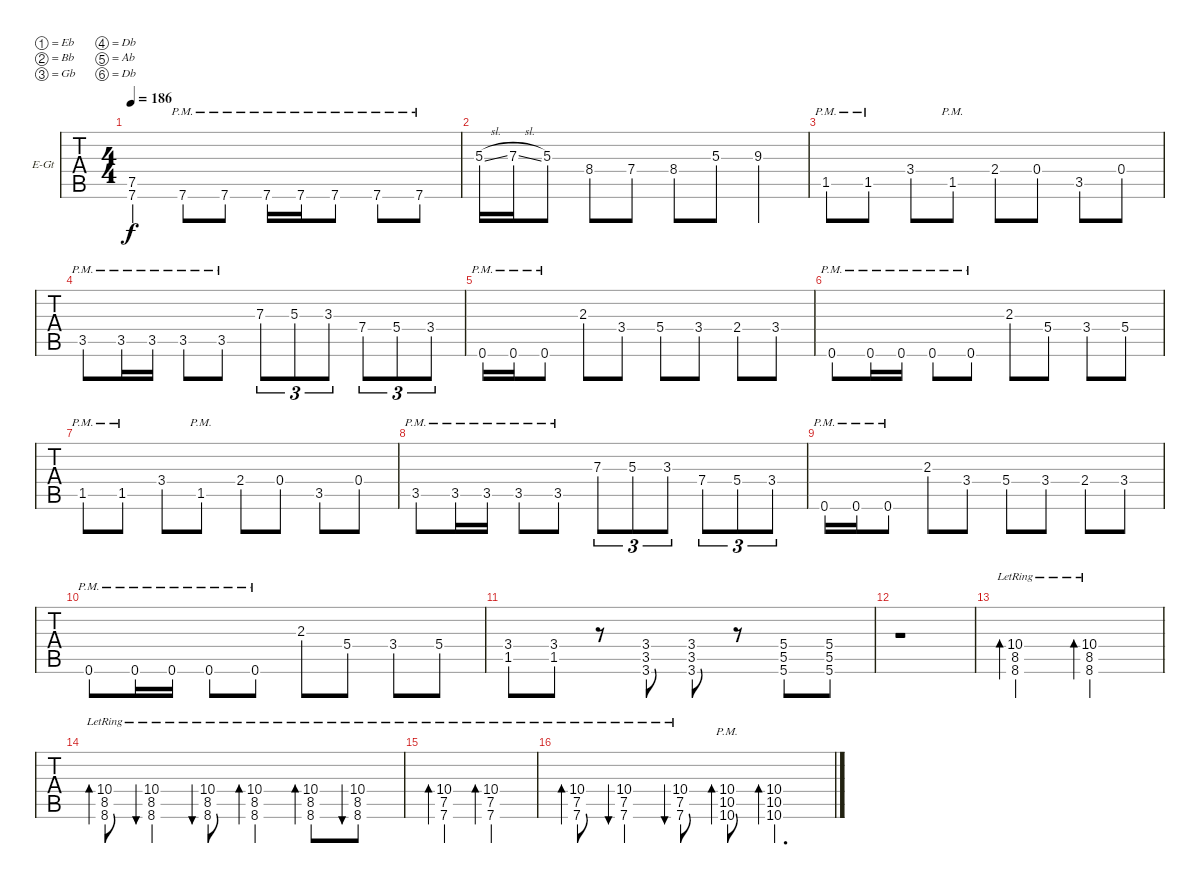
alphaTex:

\bracketExtendMode groupsimilarinstruments
\firstSystemTrackNameOrientation horizontal
\otherSystemsTrackNameOrientation horizontal
\track ("Lead" "E-Gt") {instrument distortionguitar}
\staff {tabs}
\tuning (Eb4 Bb3 Gb3 Db3 Ab2 Db2)
\ts (4 4)
\tempo 186
\clef g2
\ks db
(7.5 7.6).4{dy f} 7.6{pm}.8 7.6{pm}.8 7.6{pm}.16 7.6{pm}.16 7.6{pm}.8 7.6{pm}.8 7.6{pm}.8 |
5.3{sl}.16 7.3{sl}.16 5.3.8 8.4.8 7.4.8 8.4.8 5.3.8 9.3.4 |
1.5{pm}.8 1.5{pm}.8 3.4.8 1.5{pm}.8 2.4.8 0.4.8 3.5.8 0.4.8 |
3.5{pm}.8 3.5{pm}.16 3.5{pm}.16 3.5{pm}.8 3.5{pm}.8 7.3.8{tu (3 2)} 5.3.8{tu (3 2)} 3.3.8{tu (3 2)} 7.4.8{tu (3 2)} 5.4.8{tu (3 2)} 3.4.8{tu (3 2)} |
0.6{pm}.16 0.6{pm}.16 0.6{pm}.8 2.3.8 3.4.8 5.4.8 3.4.8 2.4.8 3.4.8 |
0.6{pm}.8 0.6{pm}.16 0.6{pm}.16 0.6{pm}.8 0.6{pm}.8 2.3.8 5.4.8 3.4.8 5.4.8 |
1.5{pm}.8 1.5{pm}.8 3.4.8 1.5{pm}.8 2.4.8 0.4.8 3.5.8 0.4.8 |
3.5{pm}.8 3.5{pm}.16 3.5{pm}.16 3.5{pm}.8 3.5{pm}.8 7.3.8{tu (3 2)} 5.3.8{tu (3 2)} 3.3.8{tu (3 2)} 7.4.8{tu (3 2)} 5.4.8{tu (3 2)} 3.4.8{tu (3 2)} |
0.6{pm}.16 0.6{pm}.16 0.6{pm}.8 2.3.8 3.4.8 5.4.8 3.4.8 2.4.8 3.4.8 |
0.6{pm}.8 0.6{pm}.16 0.6{pm}.16 0.6{pm}.8 0.6{pm}.8 2.3.8 5.4.8 3.4.8 5.4.8 |
(3.4 1.5).8 (3.4 1.5).8 r.8 (3.4 3.5 3.6).8 (3.4 3.5 3.6).8 r.8 (5.4 5.5 5.6).8 (5.4 5.5 5.6).8 |
r.1 |
(10.4{lr} 8.5{lr} 8.6{lr}).2{bd 60} (10.4{lr} 8.5{lr} 8.6{lr}).2{bd 60} |
(10.4{lr} 8.5{lr} 8.6{lr}).8{bd 60} (10.4{lr} 8.5{lr} 8.6{lr}).4{bu 60} (10.4{lr} 8.5{lr} 8.6{lr}).8{bu 60} (10.4{lr} 8.5{lr} 8.6{lr}).4{bd 60} (10.4{lr} 8.5{lr} 8.6{lr}).8{bd 60} (10.4{lr} 8.5{lr} 8.6{lr}).8{bu 60} |
(10.4{lr} 7.5{lr} 7.6{lr}).2{bd 60} (10.4{lr} 7.5{lr} 7.6{lr}).2{bd 60} |
(10.4{lr} 7.5{lr} 7.6{lr}).8{bd 60} (10.4{lr} 7.5{lr} 7.6{lr}).4{bu 60} (10.4{lr} 7.5{lr} 7.6{lr}).8{bu 60} (10.4{pm} 10.5{pm} 10.6{pm}).8{bd 60} (10.4 10.5 10.6).4{d bd 60}
